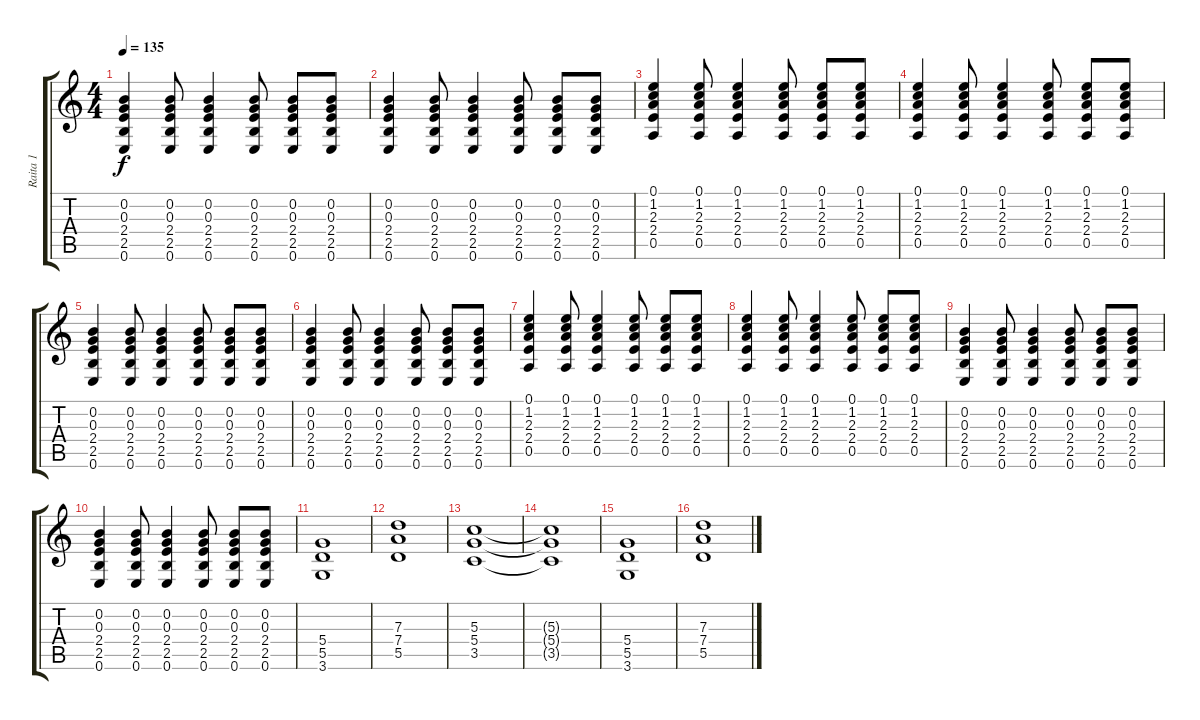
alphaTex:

\track ("Raita 1" "Raita 1") {instrument distortionguitar}
\staff {score tabs}
\tuning (E4 B3 G3 D3 A2 E2) {hide}
\ts (4 4)
\tempo 135
\clef g2
\ks c
(0.2 0.3 2.4 2.5 0.6).4{dy f} (0.2 0.3 2.4 2.5 0.6).8 (0.2 0.3 2.4 2.5 0.6).4 (0.2 0.3 2.4 2.5 0.6).8 (0.2 0.3 2.4 2.5 0.6).8 (0.2 0.3 2.4 2.5 0.6).8 |
(0.2 0.3 2.4 2.5 0.6).4 (0.2 0.3 2.4 2.5 0.6).8 (0.2 0.3 2.4 2.5 0.6).4 (0.2 0.3 2.4 2.5 0.6).8 (0.2 0.3 2.4 2.5 0.6).8 (0.2 0.3 2.4 2.5 0.6).8 |
(0.1 1.2 2.3 2.4 0.5).4 (0.1 1.2 2.3 2.4 0.5).8 (0.1 1.2 2.3 2.4 0.5).4 (0.1 1.2 2.3 2.4 0.5).8 (0.1 1.2 2.3 2.4 0.5).8 (0.1 1.2 2.3 2.4 0.5).8 |
(0.1 1.2 2.3 2.4 0.5).4 (0.1 1.2 2.3 2.4 0.5).8 (0.1 1.2 2.3 2.4 0.5).4 (0.1 1.2 2.3 2.4 0.5).8 (0.1 1.2 2.3 2.4 0.5).8 (0.1 1.2 2.3 2.4 0.5).8 |
(0.2 0.3 2.4 2.5 0.6).4 (0.2 0.3 2.4 2.5 0.6).8 (0.2 0.3 2.4 2.5 0.6).4 (0.2 0.3 2.4 2.5 0.6).8 (0.2 0.3 2.4 2.5 0.6).8 (0.2 0.3 2.4 2.5 0.6).8 |
(0.2 0.3 2.4 2.5 0.6).4 (0.2 0.3 2.4 2.5 0.6).8 (0.2 0.3 2.4 2.5 0.6).4 (0.2 0.3 2.4 2.5 0.6).8 (0.2 0.3 2.4 2.5 0.6).8 (0.2 0.3 2.4 2.5 0.6).8 |
(0.1 1.2 2.3 2.4 0.5).4 (0.1 1.2 2.3 2.4 0.5).8 (0.1 1.2 2.3 2.4 0.5).4 (0.1 1.2 2.3 2.4 0.5).8 (0.1 1.2 2.3 2.4 0.5).8 (0.1 1.2 2.3 2.4 0.5).8 |
(0.1 1.2 2.3 2.4 0.5).4 (0.1 1.2 2.3 2.4 0.5).8 (0.1 1.2 2.3 2.4 0.5).4 (0.1 1.2 2.3 2.4 0.5).8 (0.1 1.2 2.3 2.4 0.5).8 (0.1 1.2 2.3 2.4 0.5).8 |
(0.2 0.3 2.4 2.5 0.6).4 (0.2 0.3 2.4 2.5 0.6).8 (0.2 0.3 2.4 2.5 0.6).4 (0.2 0.3 2.4 2.5 0.6).8 (0.2 0.3 2.4 2.5 0.6).8 (0.2 0.3 2.4 2.5 0.6).8 |
(0.2 0.3 2.4 2.5 0.6).4 (0.2 0.3 2.4 2.5 0.6).8 (0.2 0.3 2.4 2.5 0.6).4 (0.2 0.3 2.4 2.5 0.6).8 (0.2 0.3 2.4 2.5 0.6).8 (0.2 0.3 2.4 2.5 0.6).8 |
(5.4 5.5 3.6).1{instrument distortionguitar} |
(7.3 7.4 5.5).1 |
(5.3 5.4 3.5).1 |
(5.3{t} 5.4{t} 3.5{t}).1 |
(5.4 5.5 3.6).1 |
(7.3 7.4 5.5).1
